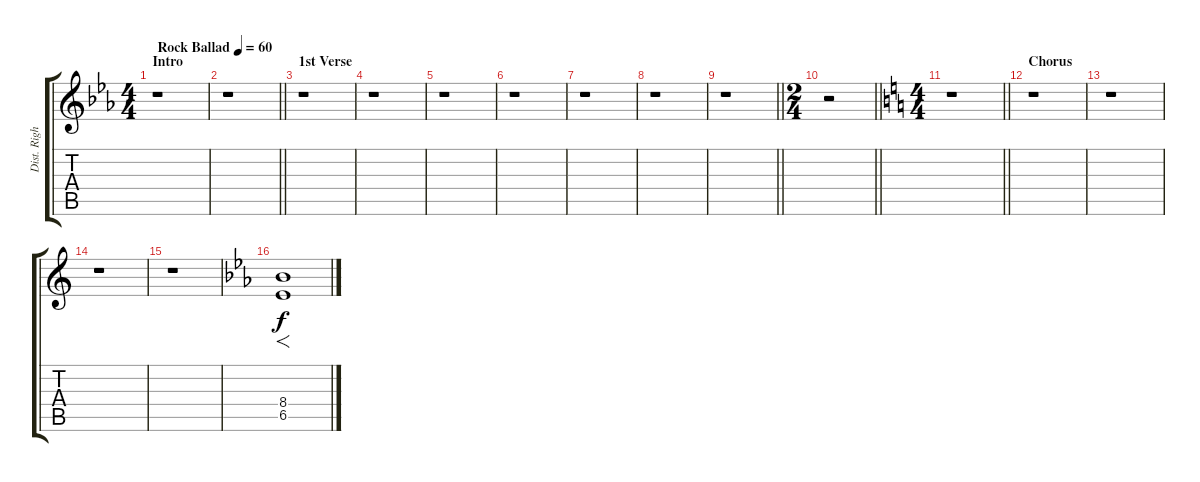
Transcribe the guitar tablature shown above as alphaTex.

\track ("Dist. Right" "Dist. Righ") {instrument distortionguitar}
\staff {score tabs}
\tuning (E4 B3 G3 D3 A2 E2) {hide}
\ts (4 4)
\section ("" "Intro")
\tempo (60 "Rock Ballad")
\clef g2
\ks cminor
r.1{dy f instrument distortionguitar} |
\barLineRight lightlight
r.1 |
\section ("" "1st Verse")
r.1 |
r.1 |
r.1 |
r.1 |
r.1 |
r.1 |
\barLineRight lightlight
r.1 |
\ts (2 4)
\barLineRight lightlight
r.2 |
\ts (4 4)
\barLineRight lightlight
\ks c
r.1 |
\section ("" "Chorus")
r.1 |
r.1 |
r.1 |
r.1 |
\ks cminor
(8.4 6.5).1{f}
